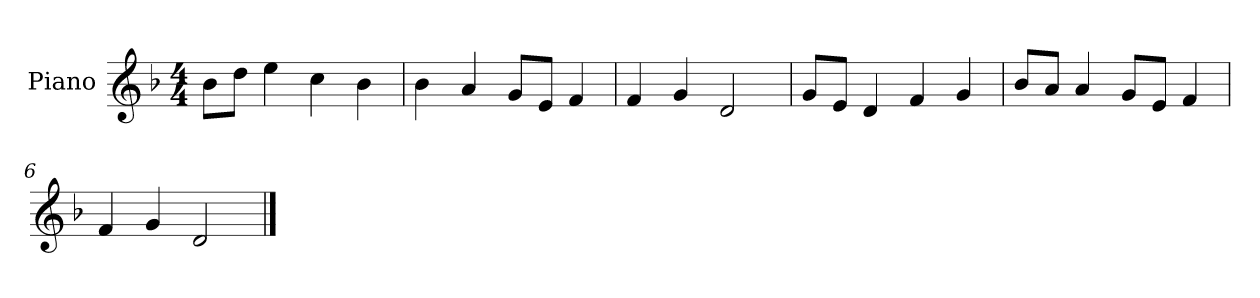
**kern
*part1
*staff1
*I"Piano
*I'P-no
*clefG2
*k[b-]
*M4/4
*MM90
=1
8b-\L
8dd\J
4ee\
4cc\
4b-\
=2
4b-\
4a/
8g/L
8e/J
4f/
=3
4f/
4g/
2d/
=4
8g/L
8e/J
4d/
4f/
4g/
=5
8b-/L
8a/J
4a/
8g/L
8e/J
4f/
=6
4f/
4g/
2d/
==
*-
